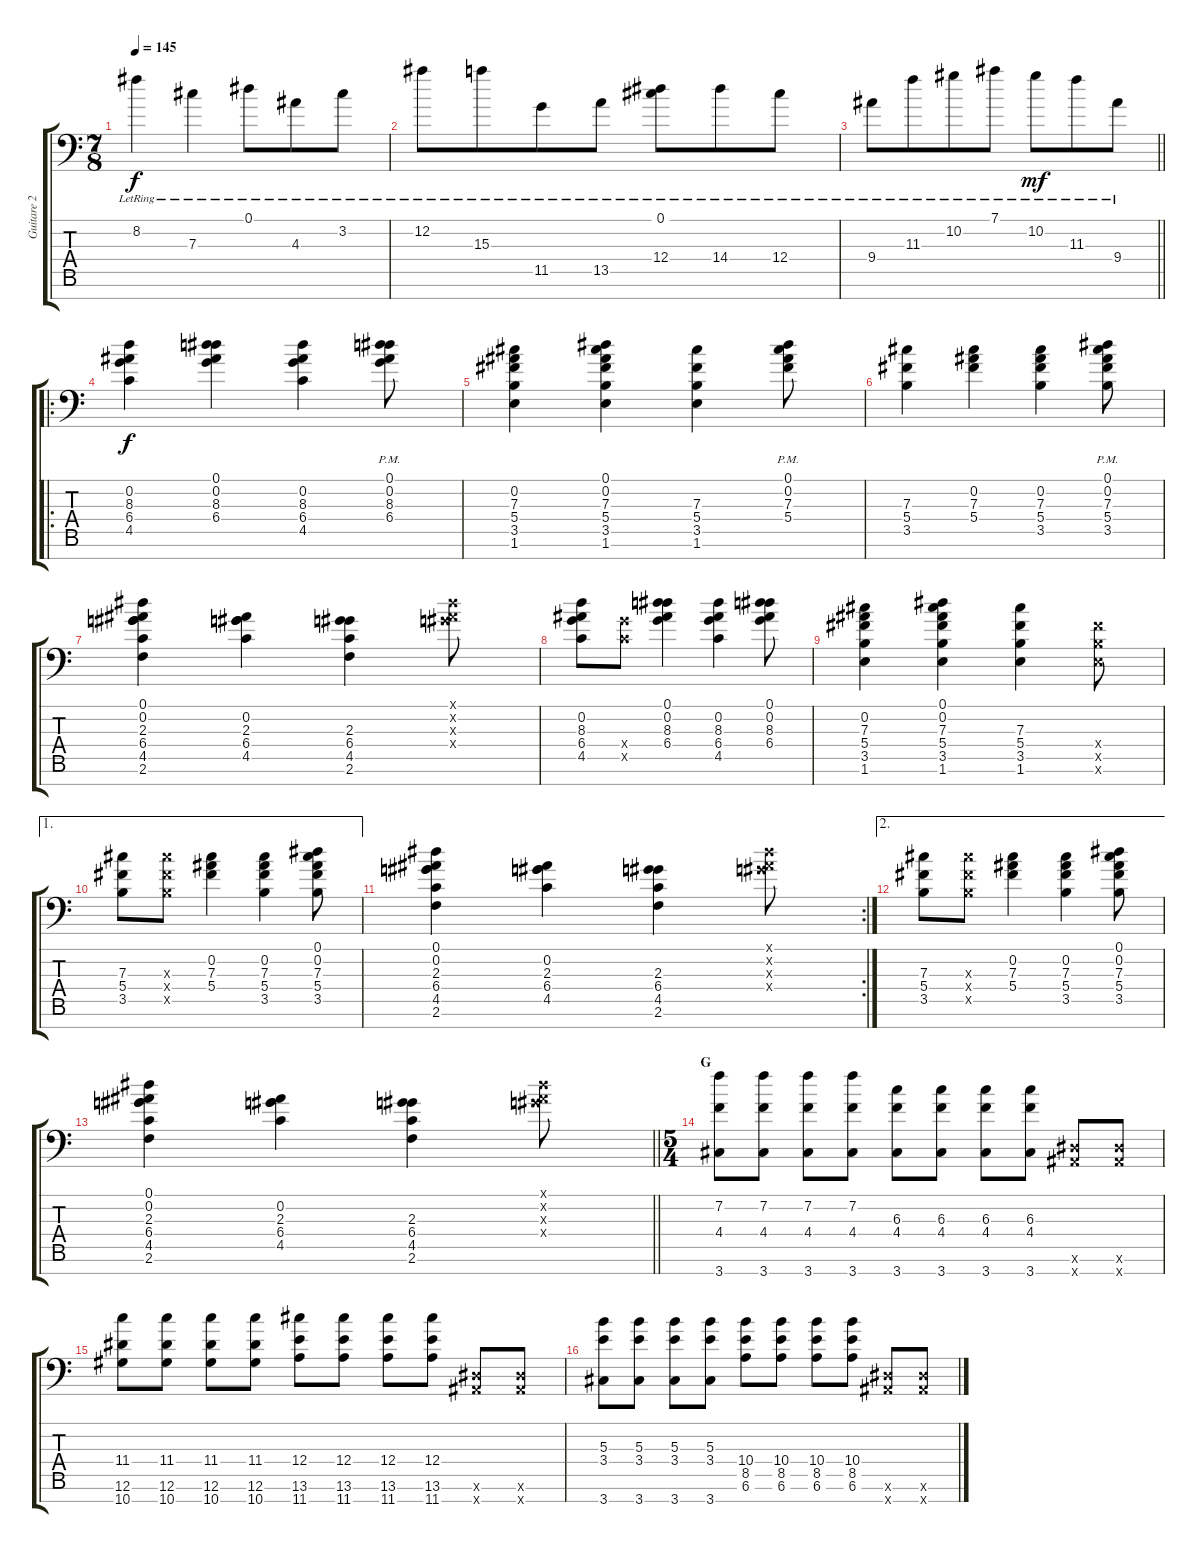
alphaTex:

\track ("Guitare 2" "Guitare 2") {instrument distortionguitar}
\staff {score tabs}
\tuning (Eb4 Bb3 Gb3 Db3 Ab2 Eb2 Bb1) {hide}
\ts (7 8)
\tempo 145
\clef f4
\ks c
8.2{lr}.4{dy f} 7.3{lr}.4 0.1{lr}.8 4.3{lr}.8 3.2{lr}.8 |
12.2{lr}.8 15.3{lr}.8 11.5{lr}.8 13.5{lr}.8 (0.1{lr} 12.4{lr}).8 14.4{lr}.8 12.4{lr}.8 |
\barLineRight lightlight
9.4{lr}.8 11.3{lr}.8 10.2{lr}.8 7.1{lr}.8 10.2{lr}.8{dy mf} 11.3{lr}.8 9.4{lr}.8 |
\ro
\section ("" "")
(0.2 8.3 6.4 4.5).4{dy f volume 16 balance 8 instrument distortionguitar} (0.1 0.2 8.3 6.4).4 (0.2 8.3 6.4 4.5).4 (0.1{pm} 0.2{pm} 8.3{pm} 6.4{pm}).8 |
(0.2 7.3 5.4 3.5 1.6).4 (0.1 0.2 7.3 5.4 3.5 1.6).4 (7.3 5.4 3.5 1.6).4 (0.1{pm} 0.2{pm} 7.3{pm} 5.4{pm}).8 |
(7.3 5.4 3.5).4 (0.2 7.3 5.4).4 (0.2 7.3 5.4 3.5).4 (0.1{pm} 0.2{pm} 7.3{pm} 5.4{pm} 3.5{pm}).8 |
(0.1 0.2 2.3 6.4 4.5 2.6).4 (0.2 2.3 6.4 4.5).4 (2.3 6.4 4.5 2.6).4 (0.1{x} 0.2{x} 2.3{x} 6.4{x}).8 |
(0.2 8.3 6.4 4.5).8 (6.4{x} 4.5{x}).8 (0.1 0.2 8.3 6.4).4 (0.2 8.3 6.4 4.5).4 (0.1 0.2 8.3 6.4).8 |
(0.2 7.3 5.4 3.5 1.6).4 (0.1 0.2 7.3 5.4 3.5 1.6).4 (7.3 5.4 3.5 1.6).4 (5.4{x} 3.5{x} 1.6{x}).8 |
\ae 1
(7.3 5.4 3.5).8 (7.3{x} 5.4{x} 3.5{x}).8 (0.2 7.3 5.4).4 (0.2 7.3 5.4 3.5).4 (0.1 0.2 7.3 5.4 3.5).8 |
\rc 2
(0.1 0.2 2.3 6.4 4.5 2.6).4 (0.2 2.3 6.4 4.5).4 (2.3 6.4 4.5 2.6).4 (0.1{x} 0.2{x} 2.3{x} 6.4{x}).8 |
\ae 2
(7.3 5.4 3.5).8 (7.3{x} 5.4{x} 3.5{x}).8 (0.2 7.3 5.4).4 (0.2 7.3 5.4 3.5).4 (0.1 0.2 7.3 5.4 3.5).8 |
\barLineRight lightlight
(0.1 0.2 2.3 6.4 4.5 2.6).4 (0.2 2.3 6.4 4.5).4 (2.3 6.4 4.5 2.6).4 (0.1{x} 0.2{x} 2.3{x} 6.4{x}).8 |
\ts (5 4)
\section ("" "G")
(7.2 4.4 3.7).8{volume 16 balance 8} (7.2 4.4 3.7).8 (7.2 4.4 3.7).8 (7.2 4.4 3.7).8 (6.3 4.4 3.7).8 (6.3 4.4 3.7).8 (6.3 4.4 3.7).8 (6.3 4.4 3.7).8 (0.6{x} 0.7{x}).8 (0.6{x} 0.7{x}).8 |
(11.4 12.6 10.7).8 (11.4 12.6 10.7).8 (11.4 12.6 10.7).8 (11.4 12.6 10.7).8 (12.4 13.6 11.7).8 (12.4 13.6 11.7).8 (12.4 13.6 11.7).8 (12.4 13.6 11.7).8 (0.6{x} 0.7{x}).8 (0.6{x} 0.7{x}).8 |
(5.3 3.4 3.7).8 (5.3 3.4 3.7).8 (5.3 3.4 3.7).8 (5.3 3.4 3.7).8 (10.4 8.5 6.6).8 (10.4 8.5 6.6).8 (10.4 8.5 6.6).8 (10.4 8.5 6.6).8 (0.6{x} 0.7{x}).8 (0.6{x} 0.7{x}).8
